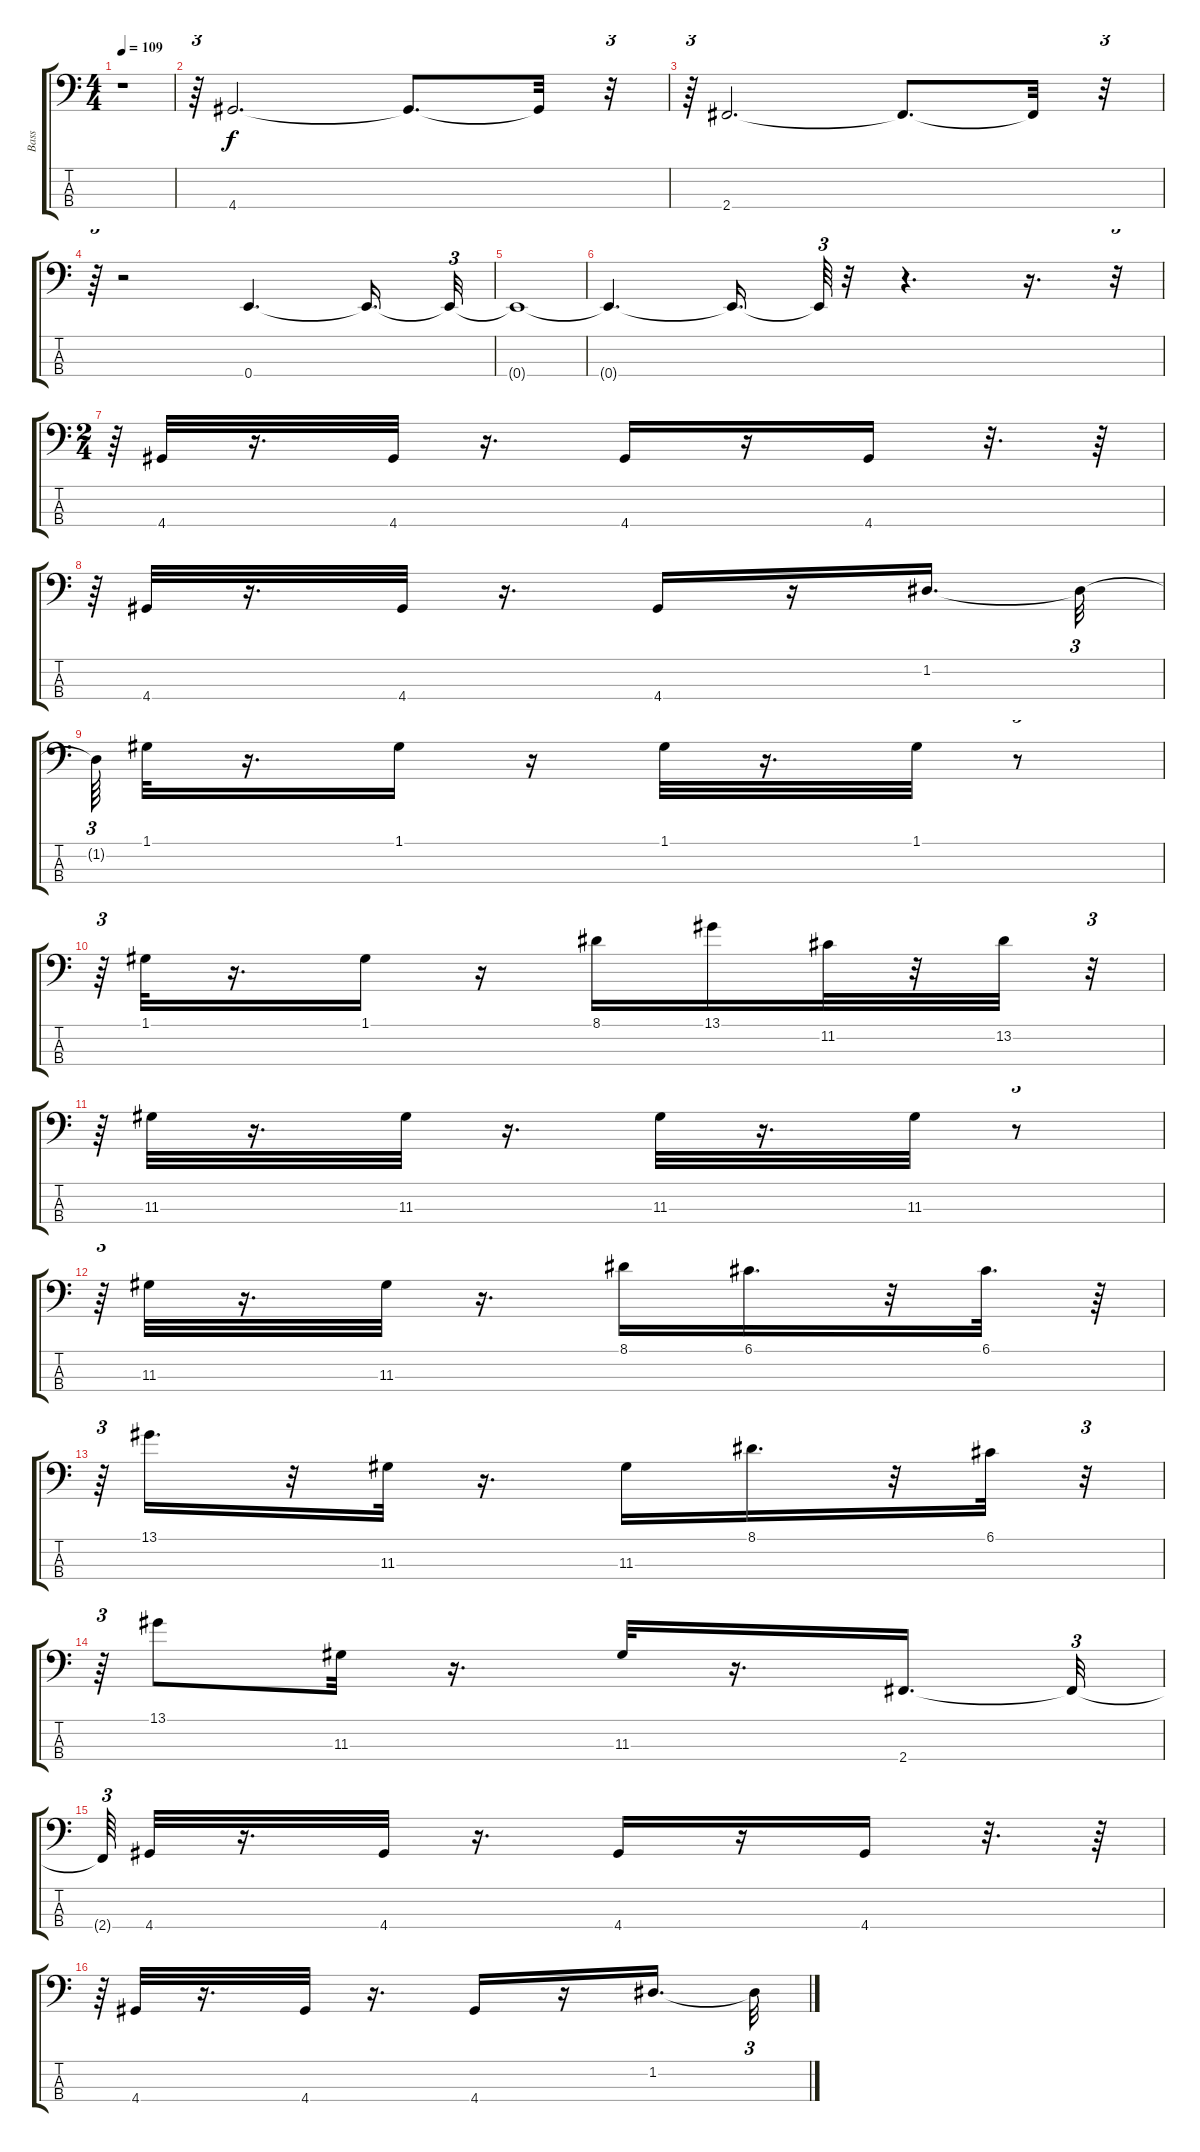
\track ("Bass" "Bass") {instrument fretlessbass}
\staff {score tabs}
\tuning (G2 D2 A1 E1) {hide}
\ts (4 4)
\tempo 109
\clef f4
\ks c
r.1{dy f} |
r.64{tu (3 2)} 4.4.2{d} 4.4{t}.8{d} 4.4{t}.32 r.32{tu (3 2)} |
r.64{tu (3 2)} 2.4.2{d} 2.4{t}.8{d} 2.4{t}.32 r.32{tu (3 2)} |
r.64{tu (3 2)} r.2 0.4.4{d} 0.4{t}.16{d} 0.4{t}.32{tu (3 2)} |
0.4{t}.1 |
0.4{t}.4{d} 0.4{t}.16{d} 0.4{t}.64{tu (3 2)} r.32 r.4{d} r.16{d} r.32{tu (3 2)} |
\ts (2 4)
r.64{tu (3 2)} 4.4.32 r.16{d} 4.4.32 r.16{d} 4.4.16 r.16 4.4.16 r.32{d} r.64 |
r.64{tu (3 2)} 4.4.32 r.16{d} 4.4.32 r.16{d} 4.4.16 r.16 1.2.16{d} 1.2{t}.32{tu (3 2)} |
1.2{t}.64{tu (3 2)} 1.1.32 r.16{d} 1.1.16 r.16 1.1.32 r.16{d} 1.1.32 r.8{tu (3 2)} |
r.64{tu (3 2)} 1.1.32 r.16{d} 1.1.16 r.16 8.1.16 13.1.16 11.2.32 r.32 13.2.32 r.32{tu (3 2)} |
r.64{tu (3 2)} 11.3.32 r.16{d} 11.3.32 r.16{d} 11.3.32 r.16{d} 11.3.32 r.8{tu (3 2)} |
r.64{tu (3 2)} 11.3.32 r.16{d} 11.3.32 r.16{d} 8.1.16 6.1.16{d} r.32 6.1.32{d} r.64 |
r.64{tu (3 2)} 13.1.16{d} r.32 11.3.32 r.16{d} 11.3.16 8.1.16{d} r.32 6.1.32 r.32{tu (3 2)} |
r.64{tu (3 2)} 13.1.8 11.3.32 r.16{d} 11.3.32 r.16{d} 2.4.16{d} 2.4{t}.32{tu (3 2)} |
2.4{t}.64{tu (3 2)} 4.4.32 r.16{d} 4.4.32 r.16{d} 4.4.16 r.16 4.4.16 r.32{d} r.64 |
r.64{tu (3 2)} 4.4.32 r.16{d} 4.4.32 r.16{d} 4.4.16 r.16 1.2.16{d} 1.2{t}.32{tu (3 2)}
